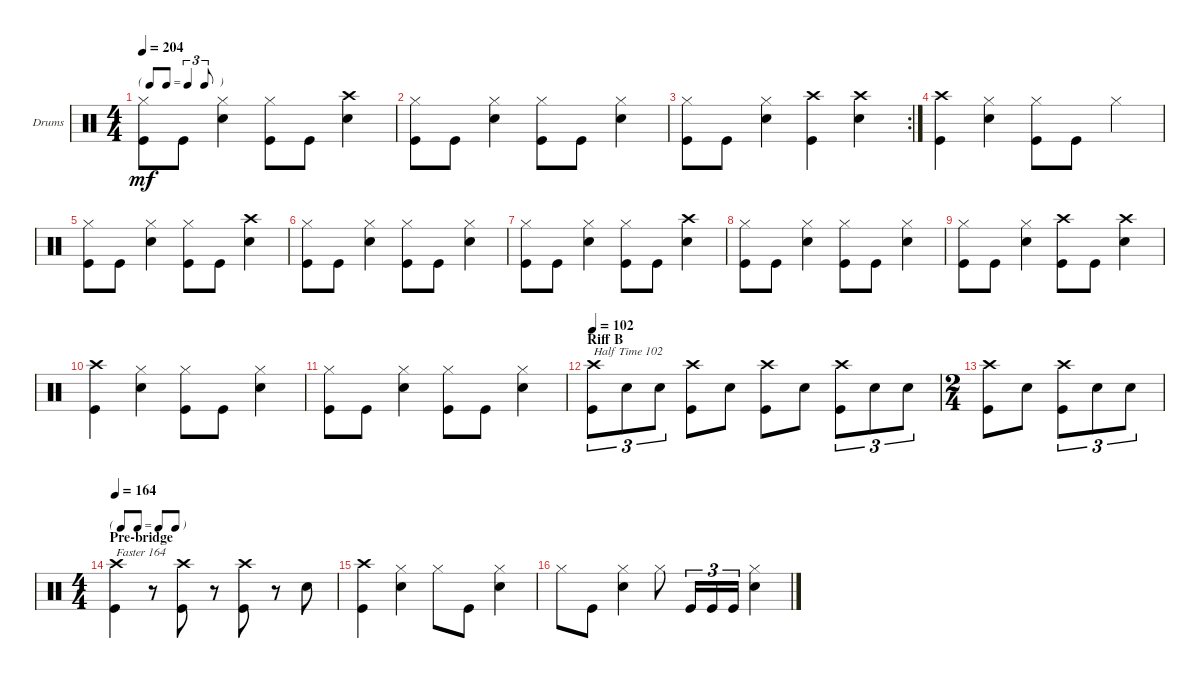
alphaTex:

\bracketExtendMode groupsimilarinstruments
\firstSystemTrackNameOrientation horizontal
\otherSystemsTrackNameOrientation horizontal
\track ("Drumkit" "Drums") {instrument percussion}
\staff {score}
\articulation defaults
\ts (4 4)
\tf triplet8th
\tempo 204
\clef neutral
\ks c
("Hi-Hat (closed)" "Kick (hit)").8{dy mf} "Kick (hit)".8 ("Snare (hit) 2" "Hi-Hat (closed)").4 ("Hi-Hat (closed)" "Kick (hit)").8 "Kick (hit)".8 ("Crash high (hit)" "Snare (hit) 2").4 |
("Hi-Hat (closed)" "Kick (hit)").8 "Kick (hit)".8 ("Snare (hit) 2" "Hi-Hat (closed)").4 ("Hi-Hat (closed)" "Kick (hit)").8 "Kick (hit)".8 ("Snare (hit) 2" "Hi-Hat (closed)").4 |
\rc 2
("Hi-Hat (closed)" "Kick (hit)").8 "Kick (hit)".8 ("Snare (hit) 2" "Hi-Hat (closed)").4 ("Crash high (hit)" "Kick (hit)").4 ("Crash high (hit)" "Snare (hit) 2").4 |
("Kick (hit)" "Crash high (hit)").4 ("Hi-Hat (closed)" "Snare (hit) 2").4 ("Kick (hit)" "Hi-Hat (closed)").8 "Kick (hit)".8 "Hi-Hat (closed)".4 |
("Hi-Hat (closed)" "Kick (hit)").8 "Kick (hit)".8 ("Snare (hit) 2" "Hi-Hat (closed)").4 ("Hi-Hat (closed)" "Kick (hit)").8 "Kick (hit)".8 ("Crash high (hit)" "Snare (hit) 2").4 |
("Hi-Hat (closed)" "Kick (hit)").8 "Kick (hit)".8 ("Snare (hit) 2" "Hi-Hat (closed)").4 ("Hi-Hat (closed)" "Kick (hit)").8 "Kick (hit)".8 ("Snare (hit) 2" "Hi-Hat (closed)").4 |
("Hi-Hat (closed)" "Kick (hit)").8 "Kick (hit)".8 ("Snare (hit) 2" "Hi-Hat (closed)").4 ("Hi-Hat (closed)" "Kick (hit)").8 "Kick (hit)".8 ("Crash high (hit)" "Snare (hit) 2").4 |
("Hi-Hat (closed)" "Kick (hit)").8 "Kick (hit)".8 ("Snare (hit) 2" "Hi-Hat (closed)").4 ("Hi-Hat (closed)" "Kick (hit)").8 "Kick (hit)".8 ("Snare (hit) 2" "Hi-Hat (closed)").4 |
("Hi-Hat (closed)" "Kick (hit)").8 "Kick (hit)".8 ("Snare (hit) 2" "Hi-Hat (closed)").4 ("Crash high (hit)" "Kick (hit)").8 "Kick (hit)".8 ("Snare (hit) 2" "Crash high (hit)").4 |
("Crash high (hit)" "Kick (hit)").4 ("Hi-Hat (closed)" "Snare (hit) 2").4 ("Hi-Hat (closed)" "Kick (hit)").8 "Kick (hit)".8 ("Snare (hit) 2" "Hi-Hat (closed)").4 |
("Hi-Hat (closed)" "Kick (hit)").8 "Kick (hit)".8 ("Snare (hit) 2" "Hi-Hat (closed)").4 ("Hi-Hat (closed)" "Kick (hit)").8 "Kick (hit)".8 ("Snare (hit) 2" "Hi-Hat (closed)").4 |
\section ("" "Riff B")
\tempo 102
("Crash high (hit)" "Kick (hit)").8{tu (3 2) txt "Half Time 102"} "Snare (hit) 2".8{tu (3 2)} "Snare (hit) 2".8{tu (3 2)} ("Crash high (hit)" "Kick (hit)").8 "Snare (hit) 2".8 ("Crash high (hit)" "Kick (hit)").8 "Snare (hit) 2".8 ("Crash high (hit)" "Kick (hit)").8{tu (3 2)} "Snare (hit) 2".8{tu (3 2)} "Snare (hit) 2".8{tu (3 2)} |
\ts (2 4)
\beaming (8 2 2)
("Kick (hit)" "Crash high (hit)").8 "Snare (hit) 2".8 ("Kick (hit)" "Crash high (hit)").8{tu (3 2)} "Snare (hit) 2".8{tu (3 2)} "Snare (hit) 2".8{tu (3 2)} |
\ts (4 4)
\beaming (8 2 2 2 2)
\tf none
\section ("" "Pre-bridge")
\tempo 164
("Crash high (hit)" "Kick (hit)").4{txt "Faster 164"} r.8 ("Kick (hit)" "Crash high (hit)").8 r.8 ("Crash high (hit)" "Kick (hit)").8 r.8 "Snare (hit) 2".8 |
("Kick (hit)" "Crash high (hit)").4 ("Hi-Hat (closed)" "Snare (hit) 2").4 "Hi-Hat (closed)".8 "Kick (hit)".8 ("Snare (hit) 2" "Hi-Hat (closed)").4 |
"Hi-Hat (closed)".8 "Kick (hit)".8 ("Snare (hit) 2" "Hi-Hat (closed)").4 "Hi-Hat (closed)".8 "Kick (hit)".16{tu (3 2)} "Kick (hit)".16{tu (3 2)} "Kick (hit)".16{tu (3 2)} ("Snare (hit) 2" "Hi-Hat (closed)").4
